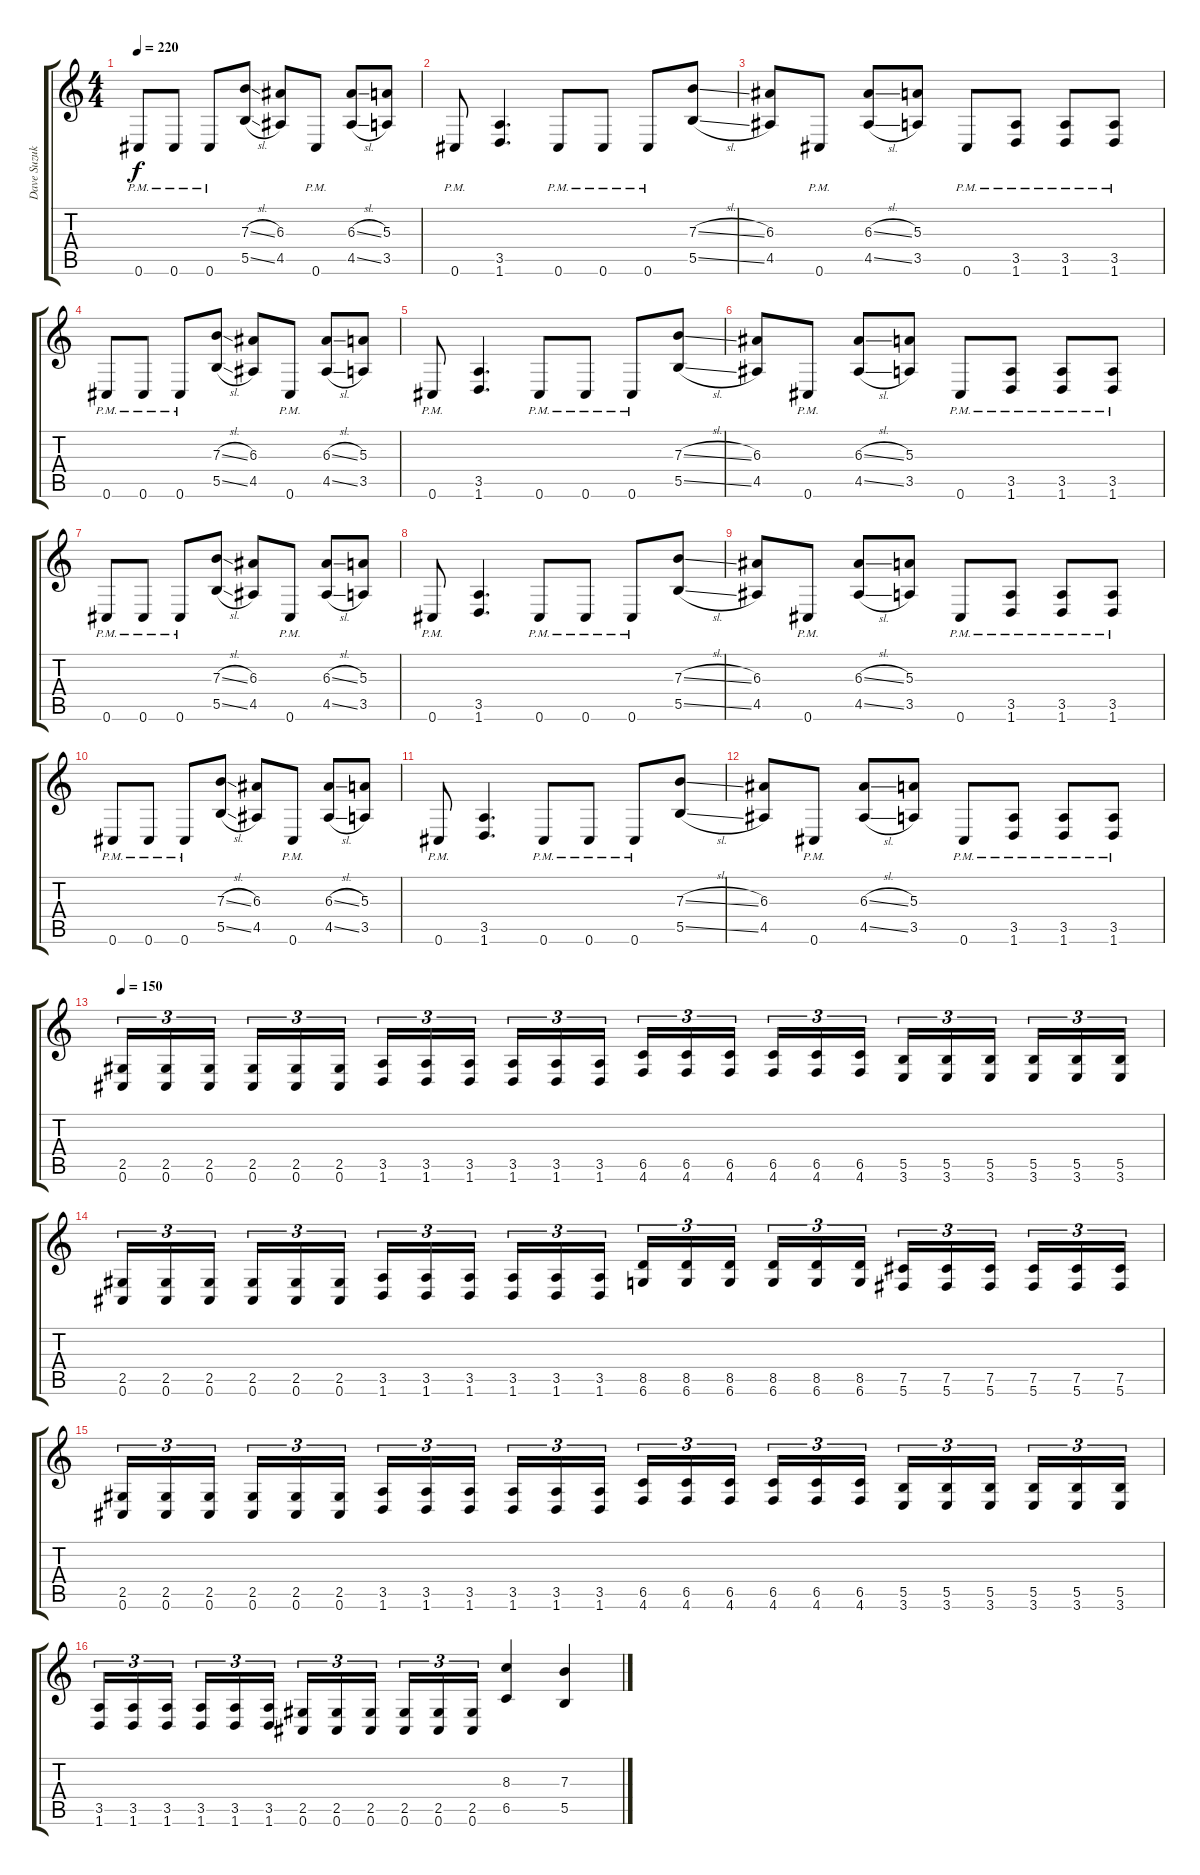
\track ("Dave Suzuki - Lead" "Dave Suzuk") {instrument distortionguitar}
\staff {score tabs}
\tuning (Db4 Ab3 E3 B2 Gb2 Db2) {hide}
\ts (4 4)
\tempo 220
\clef g2
\ks c
0.6{pm}.8{dy f} 0.6{pm}.8 0.6{pm}.8 (7.3{sl} 5.5{sl}).8 (6.3 4.5).8 0.6{pm}.8 (6.3{sl} 4.5{sl}).8 (5.3 3.5).8 |
0.6{pm}.8 (3.5 1.6).4{d} 0.6{pm}.8 0.6{pm}.8 0.6{pm}.8 (7.3{sl} 5.5{sl}).8 |
(6.3 4.5).8 0.6{pm}.8 (6.3{sl} 4.5{sl}).8 (5.3 3.5).8 0.6{pm}.8 (3.5{pm} 1.6{pm}).8 (3.5{pm} 1.6{pm}).8 (3.5{pm} 1.6{pm}).8 |
0.6{pm}.8 0.6{pm}.8 0.6{pm}.8 (7.3{sl} 5.5{sl}).8 (6.3 4.5).8 0.6{pm}.8 (6.3{sl} 4.5{sl}).8 (5.3 3.5).8 |
0.6{pm}.8 (3.5 1.6).4{d} 0.6{pm}.8 0.6{pm}.8 0.6{pm}.8 (7.3{sl} 5.5{sl}).8 |
(6.3 4.5).8 0.6{pm}.8 (6.3{sl} 4.5{sl}).8 (5.3 3.5).8 0.6{pm}.8 (3.5{pm} 1.6{pm}).8 (3.5{pm} 1.6{pm}).8 (3.5{pm} 1.6{pm}).8 |
0.6{pm}.8 0.6{pm}.8 0.6{pm}.8 (7.3{sl} 5.5{sl}).8 (6.3 4.5).8 0.6{pm}.8 (6.3{sl} 4.5{sl}).8 (5.3 3.5).8 |
0.6{pm}.8 (3.5 1.6).4{d} 0.6{pm}.8 0.6{pm}.8 0.6{pm}.8 (7.3{sl} 5.5{sl}).8 |
(6.3 4.5).8 0.6{pm}.8 (6.3{sl} 4.5{sl}).8 (5.3 3.5).8 0.6{pm}.8 (3.5{pm} 1.6{pm}).8 (3.5{pm} 1.6{pm}).8 (3.5{pm} 1.6{pm}).8 |
0.6{pm}.8 0.6{pm}.8 0.6{pm}.8 (7.3{sl} 5.5{sl}).8 (6.3 4.5).8 0.6{pm}.8 (6.3{sl} 4.5{sl}).8 (5.3 3.5).8 |
0.6{pm}.8 (3.5 1.6).4{d} 0.6{pm}.8 0.6{pm}.8 0.6{pm}.8 (7.3{sl} 5.5{sl}).8 |
(6.3 4.5).8 0.6{pm}.8 (6.3{sl} 4.5{sl}).8 (5.3 3.5).8 0.6{pm}.8 (3.5{pm} 1.6{pm}).8 (3.5{pm} 1.6{pm}).8 (3.5{pm} 1.6{pm}).8 |
\tempo 150
(2.5 0.6).16{tu (3 2)} (2.5 0.6).16{tu (3 2)} (2.5 0.6).16{tu (3 2) beam splitsecondary} (2.5 0.6).16{tu (3 2)} (2.5 0.6).16{tu (3 2)} (2.5 0.6).16{tu (3 2)} (3.5 1.6).16{tu (3 2)} (3.5 1.6).16{tu (3 2)} (3.5 1.6).16{tu (3 2) beam splitsecondary} (3.5 1.6).16{tu (3 2)} (3.5 1.6).16{tu (3 2)} (3.5 1.6).16{tu (3 2)} (6.5 4.6).16{tu (3 2)} (6.5 4.6).16{tu (3 2)} (6.5 4.6).16{tu (3 2) beam splitsecondary} (6.5 4.6).16{tu (3 2)} (6.5 4.6).16{tu (3 2)} (6.5 4.6).16{tu (3 2)} (5.5 3.6).16{tu (3 2)} (5.5 3.6).16{tu (3 2)} (5.5 3.6).16{tu (3 2) beam splitsecondary} (5.5 3.6).16{tu (3 2)} (5.5 3.6).16{tu (3 2)} (5.5 3.6).16{tu (3 2)} |
(2.5 0.6).16{tu (3 2)} (2.5 0.6).16{tu (3 2)} (2.5 0.6).16{tu (3 2) beam splitsecondary} (2.5 0.6).16{tu (3 2)} (2.5 0.6).16{tu (3 2)} (2.5 0.6).16{tu (3 2)} (3.5 1.6).16{tu (3 2)} (3.5 1.6).16{tu (3 2)} (3.5 1.6).16{tu (3 2) beam splitsecondary} (3.5 1.6).16{tu (3 2)} (3.5 1.6).16{tu (3 2)} (3.5 1.6).16{tu (3 2)} (8.5 6.6).16{tu (3 2)} (8.5 6.6).16{tu (3 2)} (8.5 6.6).16{tu (3 2) beam splitsecondary} (8.5 6.6).16{tu (3 2)} (8.5 6.6).16{tu (3 2)} (8.5 6.6).16{tu (3 2)} (7.5 5.6).16{tu (3 2)} (7.5 5.6).16{tu (3 2)} (7.5 5.6).16{tu (3 2) beam splitsecondary} (7.5 5.6).16{tu (3 2)} (7.5 5.6).16{tu (3 2)} (7.5 5.6).16{tu (3 2)} |
(2.5 0.6).16{tu (3 2)} (2.5 0.6).16{tu (3 2)} (2.5 0.6).16{tu (3 2) beam splitsecondary} (2.5 0.6).16{tu (3 2)} (2.5 0.6).16{tu (3 2)} (2.5 0.6).16{tu (3 2)} (3.5 1.6).16{tu (3 2)} (3.5 1.6).16{tu (3 2)} (3.5 1.6).16{tu (3 2) beam splitsecondary} (3.5 1.6).16{tu (3 2)} (3.5 1.6).16{tu (3 2)} (3.5 1.6).16{tu (3 2)} (6.5 4.6).16{tu (3 2)} (6.5 4.6).16{tu (3 2)} (6.5 4.6).16{tu (3 2) beam splitsecondary} (6.5 4.6).16{tu (3 2)} (6.5 4.6).16{tu (3 2)} (6.5 4.6).16{tu (3 2)} (5.5 3.6).16{tu (3 2)} (5.5 3.6).16{tu (3 2)} (5.5 3.6).16{tu (3 2) beam splitsecondary} (5.5 3.6).16{tu (3 2)} (5.5 3.6).16{tu (3 2)} (5.5 3.6).16{tu (3 2)} |
(3.5 1.6).16{tu (3 2)} (3.5 1.6).16{tu (3 2)} (3.5 1.6).16{tu (3 2) beam splitsecondary} (3.5 1.6).16{tu (3 2)} (3.5 1.6).16{tu (3 2)} (3.5 1.6).16{tu (3 2)} (2.5 0.6).16{tu (3 2)} (2.5 0.6).16{tu (3 2)} (2.5 0.6).16{tu (3 2) beam splitsecondary} (2.5 0.6).16{tu (3 2)} (2.5 0.6).16{tu (3 2)} (2.5 0.6).16{tu (3 2)} (8.3 6.5).4 (7.3 5.5).4
